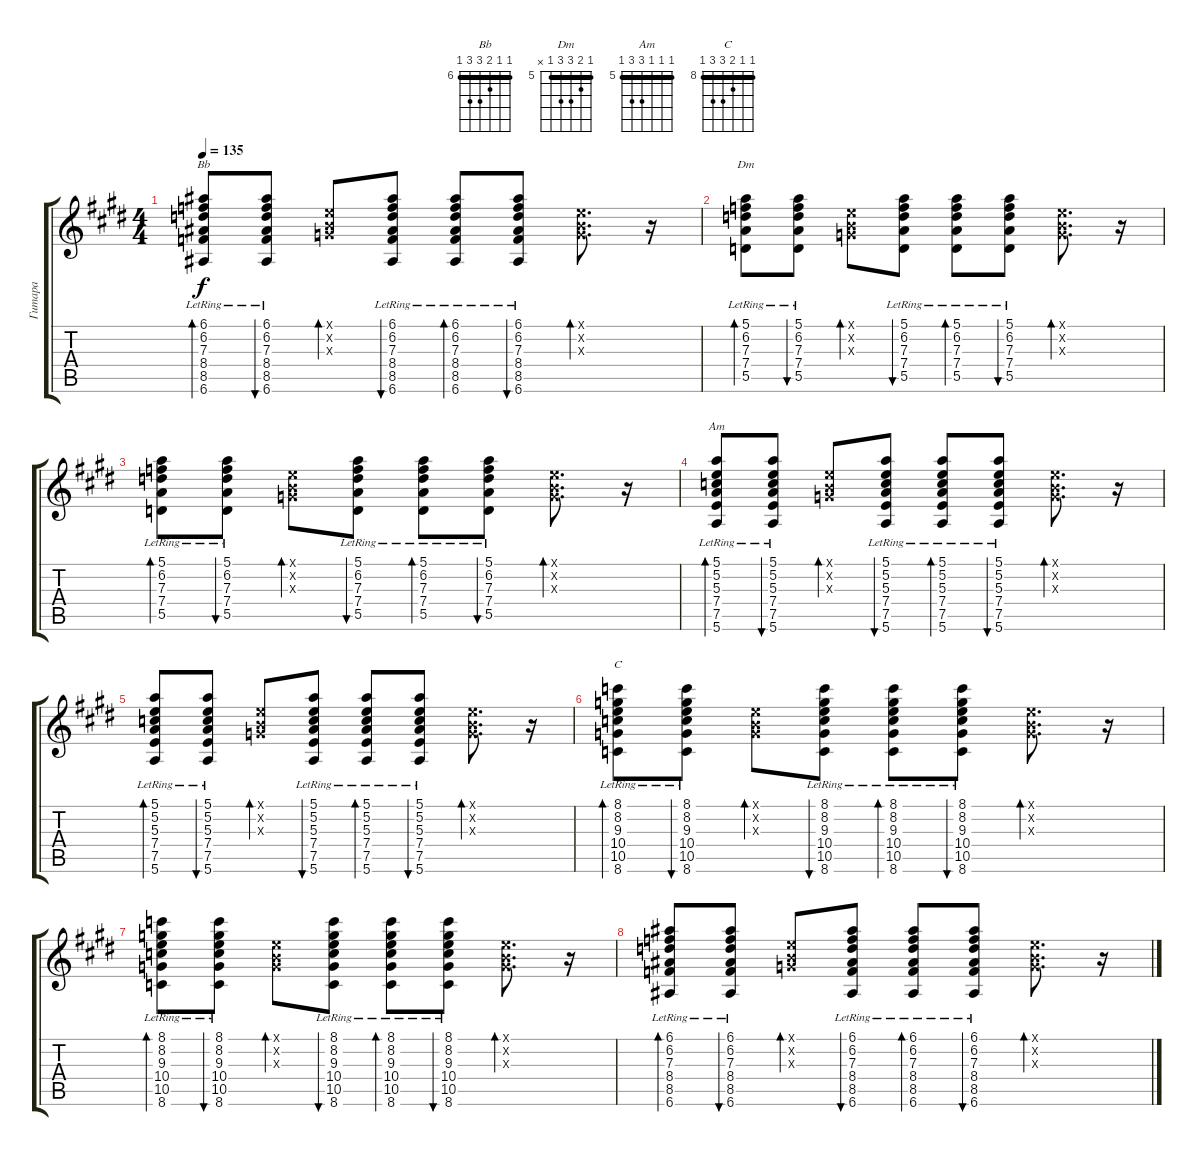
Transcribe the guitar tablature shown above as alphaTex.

\track ("Гитара" "Гитара") {instrument acousticguitarsteel}
\staff {score tabs}
\tuning (E4 B3 G3 D3 A2 E2) {hide}
\chord ("Bb" 6 6 7 8 8 6) {firstfret 6 barre 6}
\chord ("Dm" 5 6 7 7 5 x) {firstfret 5 barre 5}
\chord ("Am" 5 5 5 7 7 5) {firstfret 5 barre 5}
\chord ("C" 8 8 9 10 10 8) {firstfret 8 barre 8}
\ts (4 4)
\tempo 135
\clef g2
\ks c#minor
(6.1{lr} 6.2{lr} 7.3{lr} 8.4{lr} 8.5{lr} 6.6{lr}).8{bd 60 ch "Bb" dy f} (6.1{lr} 6.2{lr} 7.3{lr} 8.4{lr} 8.5{lr} 6.6{lr}).8{bu 60} (0.1{x} 0.2{x} 0.3{x}).8{bd 60} (6.1{lr} 6.2{lr} 7.3{lr} 8.4{lr} 8.5{lr} 6.6{lr}).8{bu 60} (6.1{lr} 6.2{lr} 7.3{lr} 8.4{lr} 8.5{lr} 6.6{lr}).8{bd 60} (6.1{lr} 6.2{lr} 7.3{lr} 8.4{lr} 8.5{lr} 6.6{lr}).8{bu 60} (0.1{x} 0.2{x} 0.3{x}).8{d bd 60} r.16 |
(5.1{lr} 6.2{lr} 7.3{lr} 7.4{lr} 5.5{lr}).8{bd 60 ch "Dm"} (5.1{lr} 6.2{lr} 7.3{lr} 7.4{lr} 5.5{lr}).8{bu 60} (0.1{x} 0.2{x} 0.3{x}).8{bd 60} (5.1{lr} 6.2{lr} 7.3{lr} 7.4{lr} 5.5{lr}).8{bu 60} (5.1{lr} 6.2{lr} 7.3{lr} 7.4{lr} 5.5{lr}).8{bd 60} (5.1{lr} 6.2{lr} 7.3{lr} 7.4{lr} 5.5{lr}).8{bu 60} (0.1{x} 0.2{x} 0.3{x}).8{d bd 60} r.16 |
(5.1{lr} 6.2{lr} 7.3{lr} 7.4{lr} 5.5{lr}).8{bd 60} (5.1{lr} 6.2{lr} 7.3{lr} 7.4{lr} 5.5{lr}).8{bu 60} (0.1{x} 0.2{x} 0.3{x}).8{bd 60} (5.1{lr} 6.2{lr} 7.3{lr} 7.4{lr} 5.5{lr}).8{bu 60} (5.1{lr} 6.2{lr} 7.3{lr} 7.4{lr} 5.5{lr}).8{bd 60} (5.1{lr} 6.2{lr} 7.3{lr} 7.4{lr} 5.5{lr}).8{bu 60} (0.1{x} 0.2{x} 0.3{x}).8{d bd 60} r.16 |
(5.1{lr} 5.2{lr} 5.3{lr} 7.4{lr} 7.5{lr} 5.6{lr}).8{bd 60 ch "Am"} (5.1{lr} 5.2{lr} 5.3{lr} 7.4{lr} 7.5{lr} 5.6{lr}).8{bu 60} (0.1{x} 0.2{x} 0.3{x}).8{bd 60} (5.1{lr} 5.2{lr} 5.3{lr} 7.4{lr} 7.5{lr} 5.6{lr}).8{bu 60} (5.1{lr} 5.2{lr} 5.3{lr} 7.4{lr} 7.5{lr} 5.6{lr}).8{bd 60} (5.1{lr} 5.2{lr} 5.3{lr} 7.4{lr} 7.5{lr} 5.6{lr}).8{bu 60} (0.1{x} 0.2{x} 0.3{x}).8{d bd 60} r.16 |
(5.1{lr} 5.2{lr} 5.3{lr} 7.4{lr} 7.5{lr} 5.6{lr}).8{bd 60} (5.1{lr} 5.2{lr} 5.3{lr} 7.4{lr} 7.5{lr} 5.6{lr}).8{bu 60} (0.1{x} 0.2{x} 0.3{x}).8{bd 60} (5.1{lr} 5.2{lr} 5.3{lr} 7.4{lr} 7.5{lr} 5.6{lr}).8{bu 60} (5.1{lr} 5.2{lr} 5.3{lr} 7.4{lr} 7.5{lr} 5.6{lr}).8{bd 60} (5.1{lr} 5.2{lr} 5.3{lr} 7.4{lr} 7.5{lr} 5.6{lr}).8{bu 60} (0.1{x} 0.2{x} 0.3{x}).8{d bd 60} r.16 |
(8.1{lr} 8.2{lr} 9.3{lr} 10.4{lr} 10.5{lr} 8.6{lr}).8{bd 60 ch "C"} (8.1{lr} 8.2{lr} 9.3{lr} 10.4{lr} 10.5{lr} 8.6{lr}).8{bu 60} (0.1{x} 0.2{x} 0.3{x}).8{bd 60} (8.1{lr} 8.2{lr} 9.3{lr} 10.4{lr} 10.5{lr} 8.6{lr}).8{bu 60} (8.1{lr} 8.2{lr} 9.3{lr} 10.4{lr} 10.5{lr} 8.6{lr}).8{bd 60} (8.1{lr} 8.2{lr} 9.3{lr} 10.4{lr} 10.5{lr} 8.6{lr}).8{bu 60} (0.1{x} 0.2{x} 0.3{x}).8{d bd 60} r.16 |
(8.1{lr} 8.2{lr} 9.3{lr} 10.4{lr} 10.5{lr} 8.6{lr}).8{bd 60} (8.1{lr} 8.2{lr} 9.3{lr} 10.4{lr} 10.5{lr} 8.6{lr}).8{bu 60} (0.1{x} 0.2{x} 0.3{x}).8{bd 60} (8.1{lr} 8.2{lr} 9.3{lr} 10.4{lr} 10.5{lr} 8.6{lr}).8{bu 60} (8.1{lr} 8.2{lr} 9.3{lr} 10.4{lr} 10.5{lr} 8.6{lr}).8{bd 60} (8.1{lr} 8.2{lr} 9.3{lr} 10.4{lr} 10.5{lr} 8.6{lr}).8{bu 60} (0.1{x} 0.2{x} 0.3{x}).8{d bd 60} r.16 |
(6.1{lr} 6.2{lr} 7.3{lr} 8.4{lr} 8.5{lr} 6.6{lr}).8{bd 60} (6.1{lr} 6.2{lr} 7.3{lr} 8.4{lr} 8.5{lr} 6.6{lr}).8{bu 60} (0.1{x} 0.2{x} 0.3{x}).8{bd 60} (6.1{lr} 6.2{lr} 7.3{lr} 8.4{lr} 8.5{lr} 6.6{lr}).8{bu 60} (6.1{lr} 6.2{lr} 7.3{lr} 8.4{lr} 8.5{lr} 6.6{lr}).8{bd 60} (6.1{lr} 6.2{lr} 7.3{lr} 8.4{lr} 8.5{lr} 6.6{lr}).8{bu 60} (0.1{x} 0.2{x} 0.3{x}).8{d bd 60} r.16
